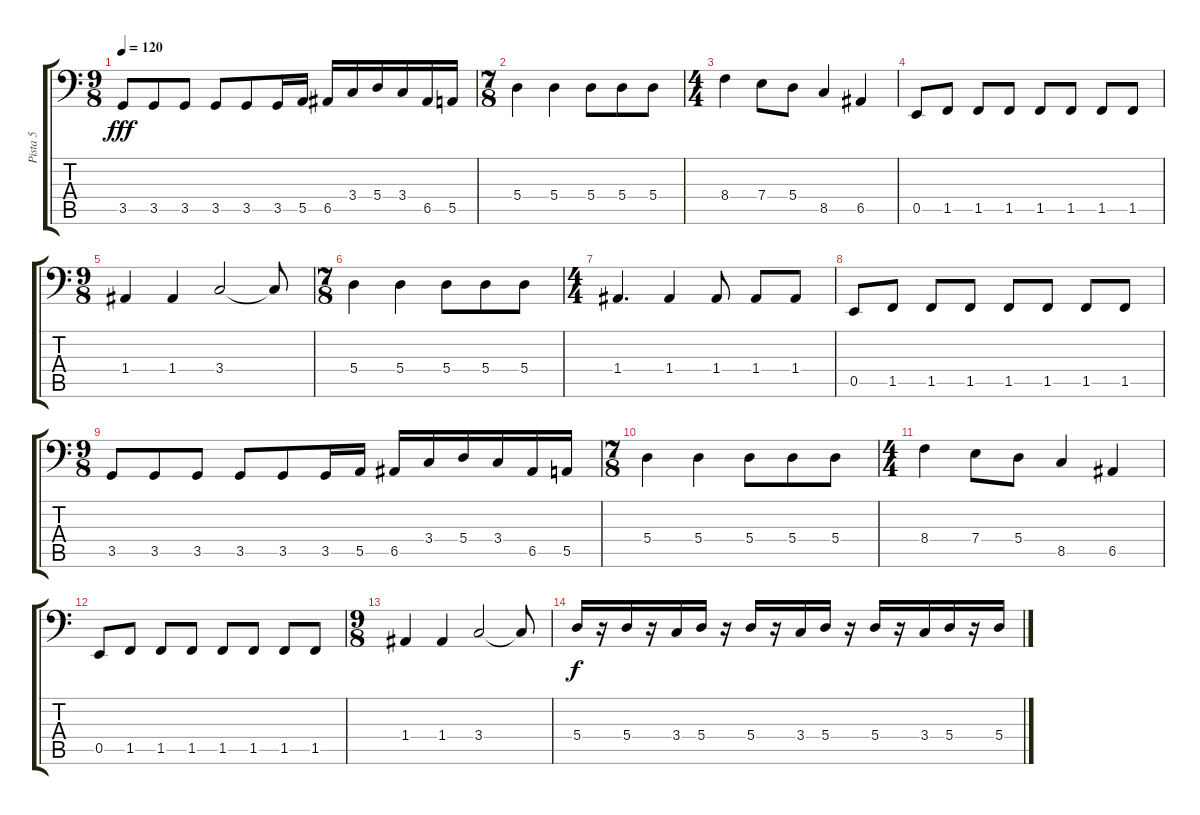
\track ("Pista 5" "Pista 5") {instrument electricbassfinger}
\staff {score tabs}
\tuning (C3 G2 D2 A1 E1 B0) {hide}
\ts (9 8)
\tempo 120
\clef f4
\ks c
3.5.8{dy fff} 3.5.8 3.5.8 3.5.8 3.5.8 3.5.16 5.5.16 6.5.16 3.4.16 5.4.16 3.4.16 6.5.16 5.5.16 |
\ts (7 8)
5.4.4 5.4.4 5.4.8 5.4.8 5.4.8 |
\ts (4 4)
8.4.4 7.4.8 5.4.8 8.5.4 6.5.4 |
0.5.8 1.5.8 1.5.8 1.5.8 1.5.8 1.5.8 1.5.8 1.5.8 |
\ts (9 8)
1.4.4 1.4.4 3.4.2 3.4{t}.8 |
\ts (7 8)
5.4.4 5.4.4 5.4.8 5.4.8 5.4.8 |
\ts (4 4)
1.4.4{d} 1.4.4 1.4.8 1.4.8 1.4.8 |
0.5.8 1.5.8 1.5.8 1.5.8 1.5.8 1.5.8 1.5.8 1.5.8 |
\ts (9 8)
3.5.8 3.5.8 3.5.8 3.5.8 3.5.8 3.5.16 5.5.16 6.5.16 3.4.16 5.4.16 3.4.16 6.5.16 5.5.16 |
\ts (7 8)
5.4.4 5.4.4 5.4.8 5.4.8 5.4.8 |
\ts (4 4)
8.4.4 7.4.8 5.4.8 8.5.4 6.5.4 |
0.5.8 1.5.8 1.5.8 1.5.8 1.5.8 1.5.8 1.5.8 1.5.8 |
\ts (9 8)
1.4.4 1.4.4 3.4.2 3.4{t}.8 |
5.4.16{dy f} r.16 5.4.16 r.16 3.4.16 5.4.16 r.16 5.4.16 r.16 3.4.16 5.4.16 r.16 5.4.16 r.16 3.4.16 5.4.16 r.16 5.4.16
